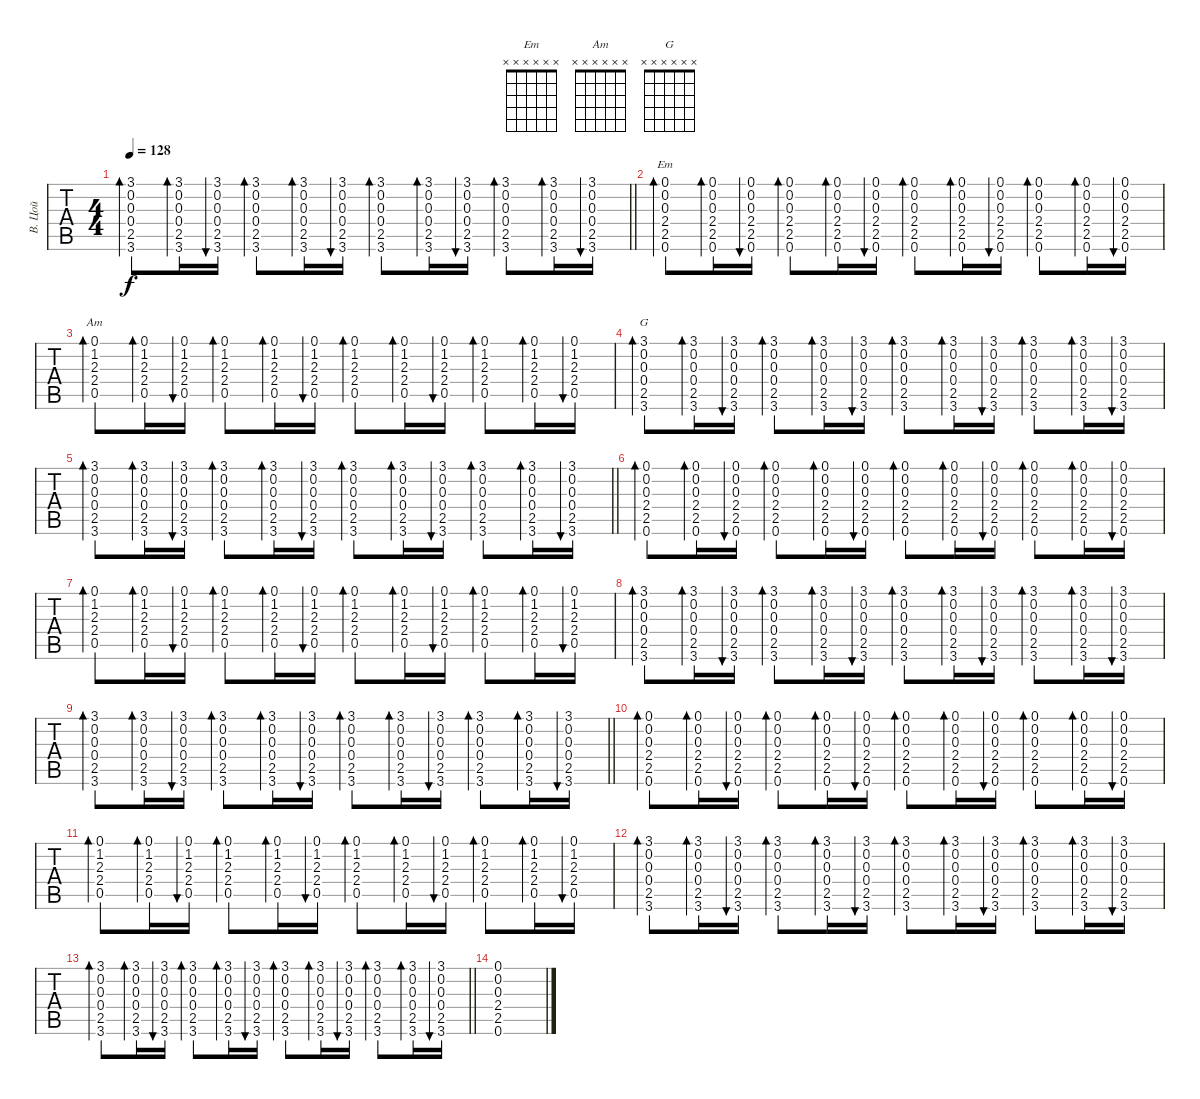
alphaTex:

\track ("В. Цой" "В. Цой") {instrument acousticguitarsteel}
\staff {tabs}
\tuning (E4 B3 G3 D3 A2 E2) {hide}
\chord ("Em" x x x x x x)
\chord ("Am" x x x x x x)
\chord ("G" x x x x x x)
\ts (4 4)
\tempo 128
\clef g2
\barLineRight lightlight
\ks c
(3.1 0.2 0.3 0.4 2.5 3.6).8{bd 30 dy f} (3.1 0.2 0.3 0.4 2.5 3.6).16{bd 30} (3.1 0.2 0.3 0.4 2.5 3.6).16{bu 30} (3.1 0.2 0.3 0.4 2.5 3.6).8{bd 30} (3.1 0.2 0.3 0.4 2.5 3.6).16{bd 30} (3.1 0.2 0.3 0.4 2.5 3.6).16{bu 30} (3.1 0.2 0.3 0.4 2.5 3.6).8{bd 30} (3.1 0.2 0.3 0.4 2.5 3.6).16{bd 30} (3.1 0.2 0.3 0.4 2.5 3.6).16{bu 30} (3.1 0.2 0.3 0.4 2.5 3.6).8{bd 30} (3.1 0.2 0.3 0.4 2.5 3.6).16{bd 30} (3.1 0.2 0.3 0.4 2.5 3.6).16{bu 30} |
(0.1 0.2 0.3 2.4 2.5 0.6).8{bd 30 ch "Em"} (0.1 0.2 0.3 2.4 2.5 0.6).16{bd 30} (0.1 0.2 0.3 2.4 2.5 0.6).16{bu 30} (0.1 0.2 0.3 2.4 2.5 0.6).8{bd 30} (0.1 0.2 0.3 2.4 2.5 0.6).16{bd 30} (0.1 0.2 0.3 2.4 2.5 0.6).16{bu 30} (0.1 0.2 0.3 2.4 2.5 0.6).8{bd 30} (0.1 0.2 0.3 2.4 2.5 0.6).16{bd 30} (0.1 0.2 0.3 2.4 2.5 0.6).16{bu 30} (0.1 0.2 0.3 2.4 2.5 0.6).8{bd 30} (0.1 0.2 0.3 2.4 2.5 0.6).16{bd 30} (0.1 0.2 0.3 2.4 2.5 0.6).16{bu 30} |
(0.1 1.2 2.3 2.4 0.5).8{bd 30 ch "Am"} (0.1 1.2 2.3 2.4 0.5).16{bd 30} (0.1 1.2 2.3 2.4 0.5).16{bu 30} (0.1 1.2 2.3 2.4 0.5).8{bd 30} (0.1 1.2 2.3 2.4 0.5).16{bd 30} (0.1 1.2 2.3 2.4 0.5).16{bu 30} (0.1 1.2 2.3 2.4 0.5).8{bd 30} (0.1 1.2 2.3 2.4 0.5).16{bd 30} (0.1 1.2 2.3 2.4 0.5).16{bu 30} (0.1 1.2 2.3 2.4 0.5).8{bd 30} (0.1 1.2 2.3 2.4 0.5).16{bd 30} (0.1 1.2 2.3 2.4 0.5).16{bu 30} |
(3.1 0.2 0.3 0.4 2.5 3.6).8{bd 30 ch "G"} (3.1 0.2 0.3 0.4 2.5 3.6).16{bd 30} (3.1 0.2 0.3 0.4 2.5 3.6).16{bu 30} (3.1 0.2 0.3 0.4 2.5 3.6).8{bd 30} (3.1 0.2 0.3 0.4 2.5 3.6).16{bd 30} (3.1 0.2 0.3 0.4 2.5 3.6).16{bu 30} (3.1 0.2 0.3 0.4 2.5 3.6).8{bd 30} (3.1 0.2 0.3 0.4 2.5 3.6).16{bd 30} (3.1 0.2 0.3 0.4 2.5 3.6).16{bu 30} (3.1 0.2 0.3 0.4 2.5 3.6).8{bd 30} (3.1 0.2 0.3 0.4 2.5 3.6).16{bd 30} (3.1 0.2 0.3 0.4 2.5 3.6).16{bu 30} |
\barLineRight lightlight
(3.1 0.2 0.3 0.4 2.5 3.6).8{bd 30} (3.1 0.2 0.3 0.4 2.5 3.6).16{bd 30} (3.1 0.2 0.3 0.4 2.5 3.6).16{bu 30} (3.1 0.2 0.3 0.4 2.5 3.6).8{bd 30} (3.1 0.2 0.3 0.4 2.5 3.6).16{bd 30} (3.1 0.2 0.3 0.4 2.5 3.6).16{bu 30} (3.1 0.2 0.3 0.4 2.5 3.6).8{bd 30} (3.1 0.2 0.3 0.4 2.5 3.6).16{bd 30} (3.1 0.2 0.3 0.4 2.5 3.6).16{bu 30} (3.1 0.2 0.3 0.4 2.5 3.6).8{bd 30} (3.1 0.2 0.3 0.4 2.5 3.6).16{bd 30} (3.1 0.2 0.3 0.4 2.5 3.6).16{bu 30} |
(0.1 0.2 0.3 2.4 2.5 0.6).8{bd 30} (0.1 0.2 0.3 2.4 2.5 0.6).16{bd 30} (0.1 0.2 0.3 2.4 2.5 0.6).16{bu 30} (0.1 0.2 0.3 2.4 2.5 0.6).8{bd 30} (0.1 0.2 0.3 2.4 2.5 0.6).16{bd 30} (0.1 0.2 0.3 2.4 2.5 0.6).16{bu 30} (0.1 0.2 0.3 2.4 2.5 0.6).8{bd 30} (0.1 0.2 0.3 2.4 2.5 0.6).16{bd 30} (0.1 0.2 0.3 2.4 2.5 0.6).16{bu 30} (0.1 0.2 0.3 2.4 2.5 0.6).8{bd 30} (0.1 0.2 0.3 2.4 2.5 0.6).16{bd 30} (0.1 0.2 0.3 2.4 2.5 0.6).16{bu 30} |
(0.1 1.2 2.3 2.4 0.5).8{bd 30} (0.1 1.2 2.3 2.4 0.5).16{bd 30} (0.1 1.2 2.3 2.4 0.5).16{bu 30} (0.1 1.2 2.3 2.4 0.5).8{bd 30} (0.1 1.2 2.3 2.4 0.5).16{bd 30} (0.1 1.2 2.3 2.4 0.5).16{bu 30} (0.1 1.2 2.3 2.4 0.5).8{bd 30} (0.1 1.2 2.3 2.4 0.5).16{bd 30} (0.1 1.2 2.3 2.4 0.5).16{bu 30} (0.1 1.2 2.3 2.4 0.5).8{bd 30} (0.1 1.2 2.3 2.4 0.5).16{bd 30} (0.1 1.2 2.3 2.4 0.5).16{bu 30} |
(3.1 0.2 0.3 0.4 2.5 3.6).8{bd 30} (3.1 0.2 0.3 0.4 2.5 3.6).16{bd 30} (3.1 0.2 0.3 0.4 2.5 3.6).16{bu 30} (3.1 0.2 0.3 0.4 2.5 3.6).8{bd 30} (3.1 0.2 0.3 0.4 2.5 3.6).16{bd 30} (3.1 0.2 0.3 0.4 2.5 3.6).16{bu 30} (3.1 0.2 0.3 0.4 2.5 3.6).8{bd 30} (3.1 0.2 0.3 0.4 2.5 3.6).16{bd 30} (3.1 0.2 0.3 0.4 2.5 3.6).16{bu 30} (3.1 0.2 0.3 0.4 2.5 3.6).8{bd 30} (3.1 0.2 0.3 0.4 2.5 3.6).16{bd 30} (3.1 0.2 0.3 0.4 2.5 3.6).16{bu 30} |
\barLineRight lightlight
(3.1 0.2 0.3 0.4 2.5 3.6).8{bd 30} (3.1 0.2 0.3 0.4 2.5 3.6).16{bd 30} (3.1 0.2 0.3 0.4 2.5 3.6).16{bu 30} (3.1 0.2 0.3 0.4 2.5 3.6).8{bd 30} (3.1 0.2 0.3 0.4 2.5 3.6).16{bd 30} (3.1 0.2 0.3 0.4 2.5 3.6).16{bu 30} (3.1 0.2 0.3 0.4 2.5 3.6).8{bd 30} (3.1 0.2 0.3 0.4 2.5 3.6).16{bd 30} (3.1 0.2 0.3 0.4 2.5 3.6).16{bu 30} (3.1 0.2 0.3 0.4 2.5 3.6).8{bd 30} (3.1 0.2 0.3 0.4 2.5 3.6).16{bd 30} (3.1 0.2 0.3 0.4 2.5 3.6).16{bu 30} |
(0.1 0.2 0.3 2.4 2.5 0.6).8{bd 30} (0.1 0.2 0.3 2.4 2.5 0.6).16{bd 30} (0.1 0.2 0.3 2.4 2.5 0.6).16{bu 30} (0.1 0.2 0.3 2.4 2.5 0.6).8{bd 30} (0.1 0.2 0.3 2.4 2.5 0.6).16{bd 30} (0.1 0.2 0.3 2.4 2.5 0.6).16{bu 30} (0.1 0.2 0.3 2.4 2.5 0.6).8{bd 30} (0.1 0.2 0.3 2.4 2.5 0.6).16{bd 30} (0.1 0.2 0.3 2.4 2.5 0.6).16{bu 30} (0.1 0.2 0.3 2.4 2.5 0.6).8{bd 30} (0.1 0.2 0.3 2.4 2.5 0.6).16{bd 30} (0.1 0.2 0.3 2.4 2.5 0.6).16{bu 30} |
(0.1 1.2 2.3 2.4 0.5).8{bd 30} (0.1 1.2 2.3 2.4 0.5).16{bd 30} (0.1 1.2 2.3 2.4 0.5).16{bu 30} (0.1 1.2 2.3 2.4 0.5).8{bd 30} (0.1 1.2 2.3 2.4 0.5).16{bd 30} (0.1 1.2 2.3 2.4 0.5).16{bu 30} (0.1 1.2 2.3 2.4 0.5).8{bd 30} (0.1 1.2 2.3 2.4 0.5).16{bd 30} (0.1 1.2 2.3 2.4 0.5).16{bu 30} (0.1 1.2 2.3 2.4 0.5).8{bd 30} (0.1 1.2 2.3 2.4 0.5).16{bd 30} (0.1 1.2 2.3 2.4 0.5).16{bu 30} |
(3.1 0.2 0.3 0.4 2.5 3.6).8{bd 30} (3.1 0.2 0.3 0.4 2.5 3.6).16{bd 30} (3.1 0.2 0.3 0.4 2.5 3.6).16{bu 30} (3.1 0.2 0.3 0.4 2.5 3.6).8{bd 30} (3.1 0.2 0.3 0.4 2.5 3.6).16{bd 30} (3.1 0.2 0.3 0.4 2.5 3.6).16{bu 30} (3.1 0.2 0.3 0.4 2.5 3.6).8{bd 30} (3.1 0.2 0.3 0.4 2.5 3.6).16{bd 30} (3.1 0.2 0.3 0.4 2.5 3.6).16{bu 30} (3.1 0.2 0.3 0.4 2.5 3.6).8{bd 30} (3.1 0.2 0.3 0.4 2.5 3.6).16{bd 30} (3.1 0.2 0.3 0.4 2.5 3.6).16{bu 30} |
\barLineRight lightlight
(3.1 0.2 0.3 0.4 2.5 3.6).8{bd 30} (3.1 0.2 0.3 0.4 2.5 3.6).16{bd 30} (3.1 0.2 0.3 0.4 2.5 3.6).16{bu 30} (3.1 0.2 0.3 0.4 2.5 3.6).8{bd 30} (3.1 0.2 0.3 0.4 2.5 3.6).16{bd 30} (3.1 0.2 0.3 0.4 2.5 3.6).16{bu 30} (3.1 0.2 0.3 0.4 2.5 3.6).8{bd 30} (3.1 0.2 0.3 0.4 2.5 3.6).16{bd 30} (3.1 0.2 0.3 0.4 2.5 3.6).16{bu 30} (3.1 0.2 0.3 0.4 2.5 3.6).8{bd 30} (3.1 0.2 0.3 0.4 2.5 3.6).16{bd 30} (3.1 0.2 0.3 0.4 2.5 3.6).16{bu 30} |
(0.1 0.2 0.3 2.4 2.5 0.6).1
